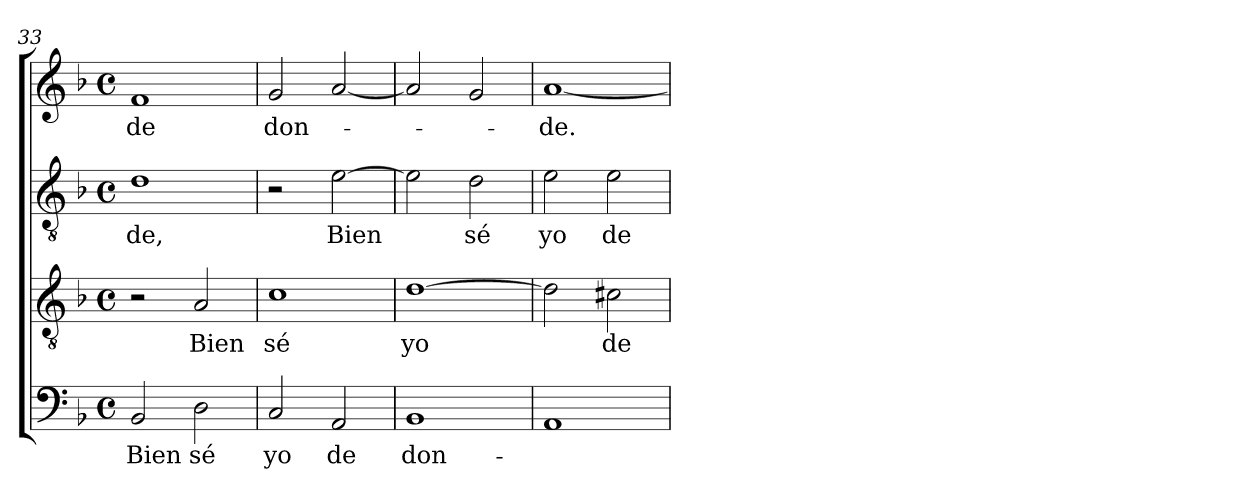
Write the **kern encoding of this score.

**kern	**text	**kern	**text	**kern	**text	**kern	**text
*part4	*part4	*part3	*part3	*part2	*part2	*part1	*part1
*staff4	*staff4	*staff3	*staff3	*staff2	*staff2	*staff1	*staff1
*clefF4	*	*clefGv2	*	*clefGv2	*	*clefG2	*
*k[b-]	*	*k[b-]	*	*k[b-]	*	*k[b-]	*
*F:	*	*F:	*	*F:	*	*F:	*
*M4/4	*	*M4/4	*	*M4/4	*	*M4/4	*
*met(c)	*	*met(c)	*	*met(c)	*	*met(c)	*
=33	=33	=33	=33	=33	=33	=33	=33
!	!LO:LY:b	!	!	!	!LO:LY:b	!	!LO:LY:b
2BB-/	Bien	2r	.	1d	-de,	1f	de
!	!LO:LY:b	!	!LO:LY:b	!	!	!	!
2D\	sé	2A/	Bien	.	.	.	.
=34	=34	=34	=34	=34	=34	=34	=34
!	!LO:LY:b	!	!LO:LY:b	!	!	!	!LO:LY:b
2C/	yo	1c	sé	2r	.	2g/	don-
!	!LO:LY:b	!	!	!	!LO:LY:b	!	!
2AA/	de	.	.	[>2e\	Bien	[<2a/	.
=35	=35	=35	=35	=35	=35	=35	=35
!	!LO:LY:b	!	!LO:LY:b	!	!	!	!
1BB-	don-	[>1d	yo	2e\]	.	2a/]	.
!	!	!	!	!	!LO:LY:b	!	!
.	.	.	.	2d\	sé	2g/	.
=36	=36	=36	=36	=36	=36	=36	=36
!	!	!	!	!	!LO:LY:b	!	!LO:LY:b
1AA	.	2d\]	.	2e\	yo	[<1a	-de.
!	!	!	!LO:LY:b	!	!LO:LY:b	!	!
.	.	2c#X\	de	2e\	de	.	.
=	=	=	=	=	=	=	=
*-	*-	*-	*-	*-	*-	*-	*-
